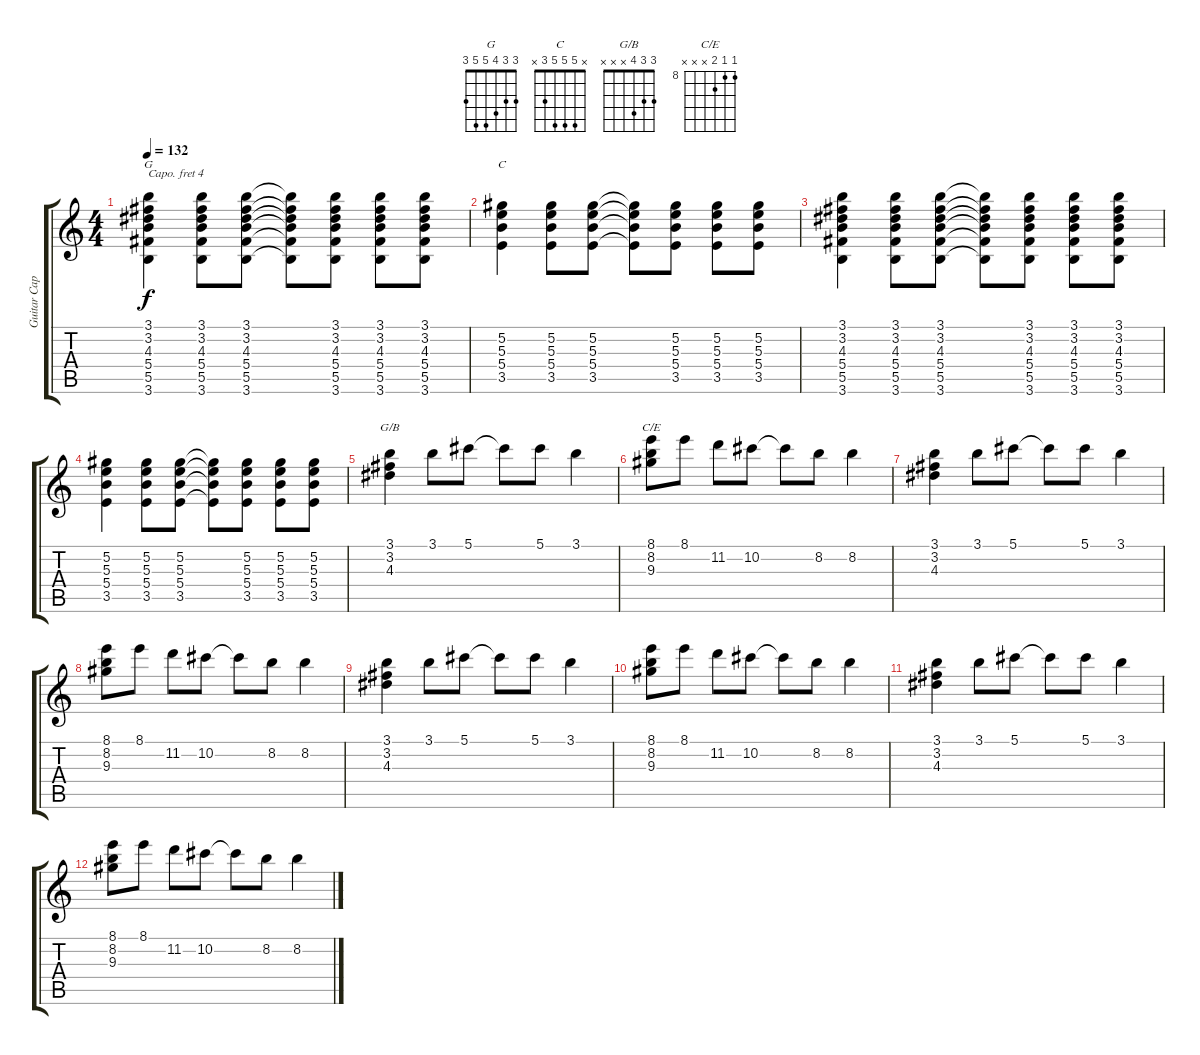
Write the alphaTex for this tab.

\track ("Guitar Capo 4" "Guitar Cap") {instrument overdrivenguitar}
\staff {score tabs}
\capo 4
\tuning (E4 B3 G3 D3 A2 E2) {hide}
\chord ("G" 3 3 4 5 5 3)
\chord ("C" x 5 5 5 3 x)
\chord ("G/B" 3 3 4 x x x)
\chord ("C/E" 8 8 9 x x x) {firstfret 8}
\ts (4 4)
\tempo 132
\clef g2
\ks c
(3.1 3.2 4.3 5.4 5.5 3.6).4{ch "G" dy f} (3.1 3.2 4.3 5.4 5.5 3.6).8 (3.1 3.2 4.3 5.4 5.5 3.6).8 (3.1{t} 3.2{t} 4.3{t} 5.4{t} 5.5{t} 3.6{t}).8 (3.1 3.2 4.3 5.4 5.5 3.6).8 (3.1 3.2 4.3 5.4 5.5 3.6).8 (3.1 3.2 4.3 5.4 5.5 3.6).8 |
(5.2 5.3 5.4 3.5).4{ch "C"} (5.2 5.3 5.4 3.5).8 (5.2 5.3 5.4 3.5).8 (5.2{t} 5.3{t} 5.4{t} 3.5{t}).8 (5.2 5.3 5.4 3.5).8 (5.2 5.3 5.4 3.5).8 (5.2 5.3 5.4 3.5).8 |
(3.1 3.2 4.3 5.4 5.5 3.6).4 (3.1 3.2 4.3 5.4 5.5 3.6).8 (3.1 3.2 4.3 5.4 5.5 3.6).8 (3.1{t} 3.2{t} 4.3{t} 5.4{t} 5.5{t} 3.6{t}).8 (3.1 3.2 4.3 5.4 5.5 3.6).8 (3.1 3.2 4.3 5.4 5.5 3.6).8 (3.1 3.2 4.3 5.4 5.5 3.6).8 |
(5.2 5.3 5.4 3.5).4 (5.2 5.3 5.4 3.5).8 (5.2 5.3 5.4 3.5).8 (5.2{t} 5.3{t} 5.4{t} 3.5{t}).8 (5.2 5.3 5.4 3.5).8 (5.2 5.3 5.4 3.5).8 (5.2 5.3 5.4 3.5).8 |
(3.1 3.2 4.3).4{ch "G/B"} 3.1.8 5.1.8 5.1{t}.8 5.1.8 3.1.4 |
(8.1 8.2 9.3).8{ch "C/E"} 8.1.8 11.2.8 10.2.8 10.2{t}.8 8.2.8 8.2.4 |
(3.1 3.2 4.3).4 3.1.8 5.1.8 5.1{t}.8 5.1.8 3.1.4 |
(8.1 8.2 9.3).8 8.1.8 11.2.8 10.2.8 10.2{t}.8 8.2.8 8.2.4 |
(3.1 3.2 4.3).4 3.1.8 5.1.8 5.1{t}.8 5.1.8 3.1.4 |
(8.1 8.2 9.3).8 8.1.8 11.2.8 10.2.8 10.2{t}.8 8.2.8 8.2.4 |
(3.1 3.2 4.3).4 3.1.8 5.1.8 5.1{t}.8 5.1.8 3.1.4 |
(8.1 8.2 9.3).8 8.1.8 11.2.8 10.2.8 10.2{t}.8 8.2.8 8.2.4
